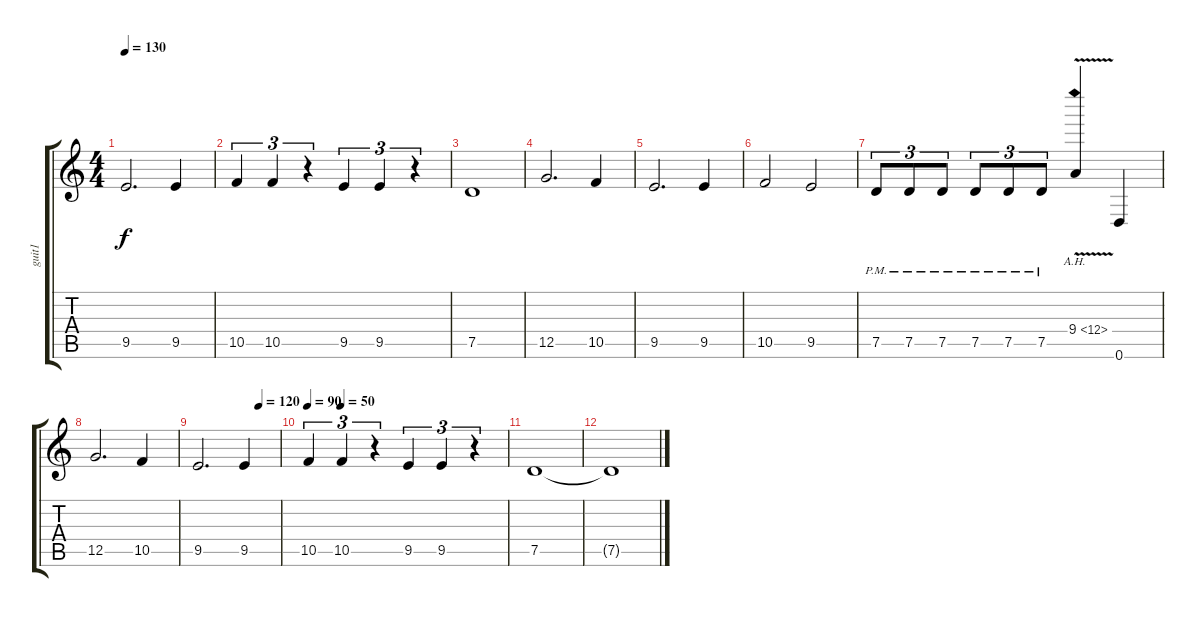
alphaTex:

\track ("guit1" "guit1") {instrument distortionguitar}
\staff {score tabs}
\tuning (D4 A3 F3 C3 G2 D2) {hide}
\ts (4 4)
\tempo 130
\clef g2
\ks c
9.5.2{d dy f} 9.5.4 |
10.5.4{tu (3 2)} 10.5.4{tu (3 2)} r.4{tu (3 2)} 9.5.4{tu (3 2)} 9.5.4{tu (3 2)} r.4{tu (3 2)} |
7.5.1 |
12.5.2{d} 10.5.4 |
9.5.2{d} 9.5.4 |
10.5.2 9.5.2 |
7.5{pm}.8{tu (3 2)} 7.5{pm}.8{tu (3 2)} 7.5{pm}.8{tu (3 2)} 7.5{pm}.8{tu (3 2)} 7.5{pm}.8{tu (3 2)} 7.5{pm}.8{tu (3 2)} 9.4{ah 3 v}.4 0.6.4 |
12.5.2{d} 10.5.4 |
\tempo (120 0.75)
9.5.2{d} 9.5.4 |
\tempo 90
\tempo (50 0.16666666666666666)
10.5.4{tu (3 2)} 10.5.4{tu (3 2)} r.4{tu (3 2)} 9.5.4{tu (3 2)} 9.5.4{tu (3 2)} r.4{tu (3 2)} |
7.5.1 |
7.5{t}.1{volume 0}
